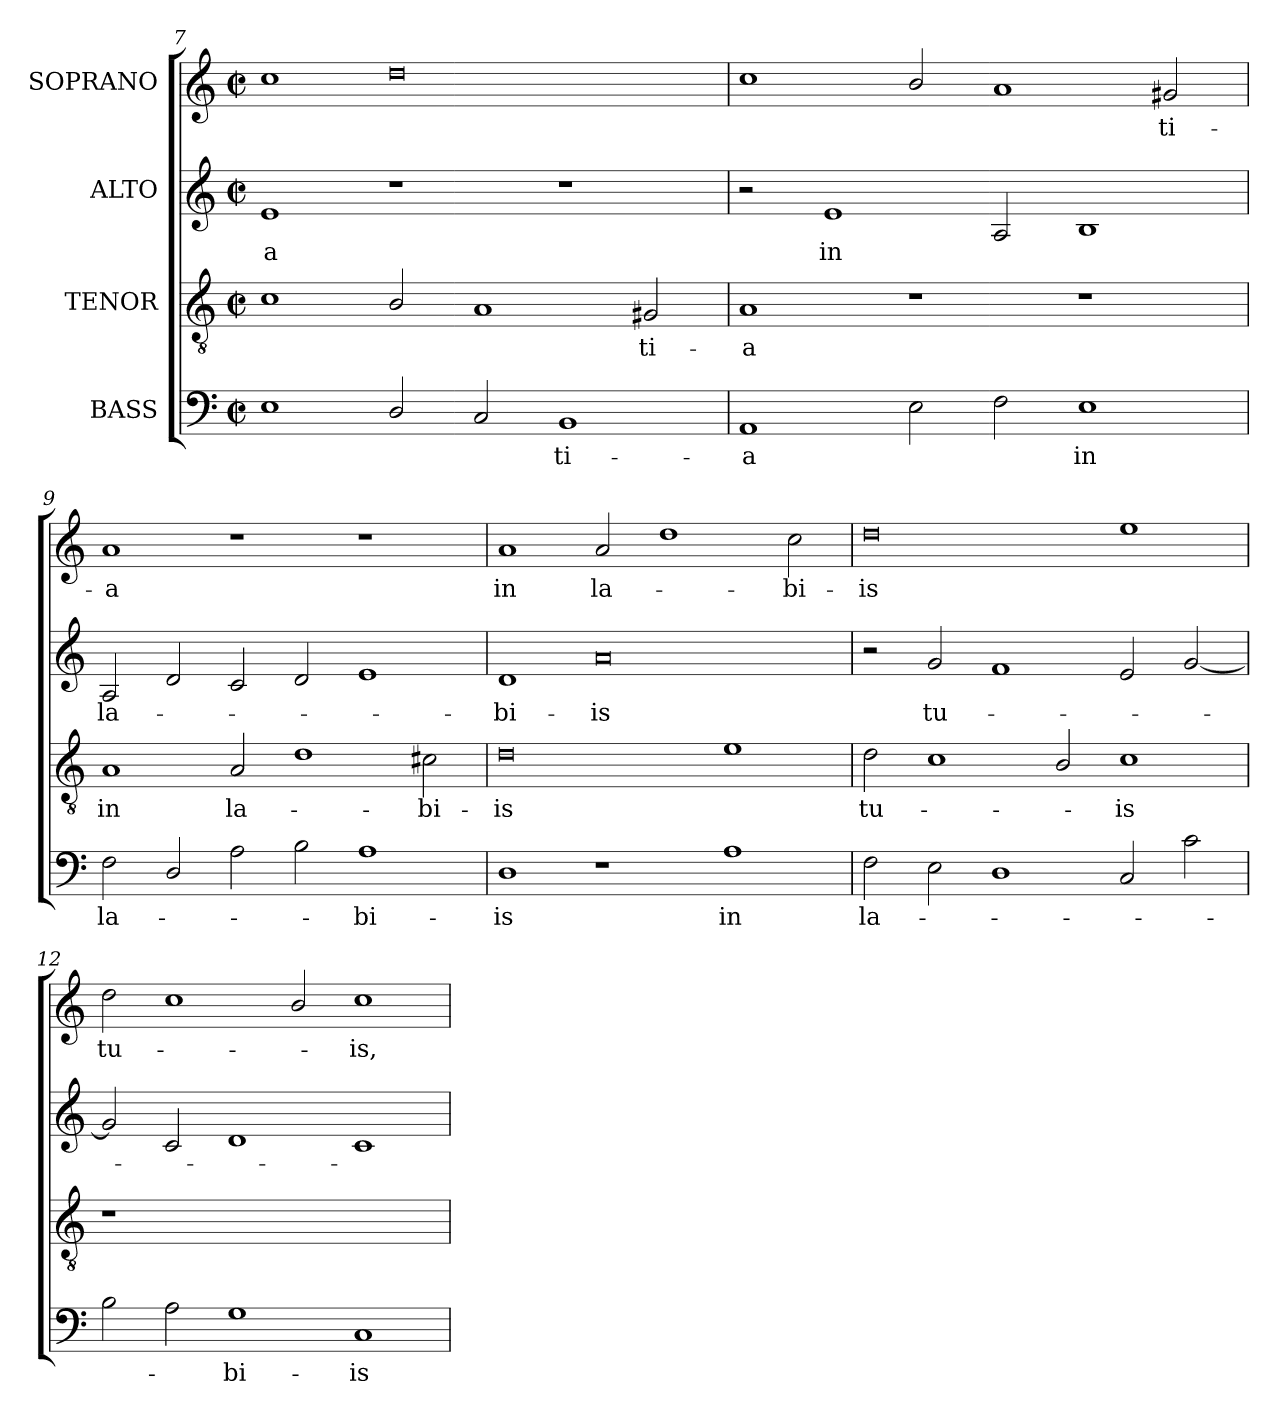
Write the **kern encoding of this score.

**kern	**text	**kern	**text	**kern	**text	**kern	**text
*part4	*part4	*part3	*part3	*part2	*part2	*part1	*part1
*staff4	*staff4	*staff3	*staff3	*staff2	*staff2	*staff1	*staff1
*I"BASS	*	*I"TENOR	*	*I"ALTO	*	*I"SOPRANO	*
*clefF4	*	*clefGv2	*	*clefG2	*	*clefG2	*
*k[]	*	*k[]	*	*k[]	*	*k[]	*
*C:	*	*C:	*	*C:	*	*C:	*
*M2/2	*	*M2/2	*	*M2/2	*	*M2/2	*
*met(c|)	*	*met(c|)	*	*met(c|)	*	*met(c|)	*
=7	=7	=7	=7	=7	=7	=7	=7
!	!	!	!	!	!LO:LY:b:rj	!	!
1E	.	1c	.	1e	-a	1cc	.
2D/	.	2B/	.	1r	.	0dd	.
2C/	.	1A	.	.	.	.	.
!	!LO:LY:b	!	!	!	!	!	!
1BB	-ti-	.	.	1r	.	.	.
!	!	!	!LO:LY:b	!	!	!	!
.	.	2G#X/	-ti-	.	.	.	.
!!LO:LB:g=z
=8	=8	=8	=8	=8	=8	=8	=8
!	!LO:LY:b:rj	!	!LO:LY:b:rj	!	!	!	!
1AA	-a	1A	-a	2r	.	1cc	.
!	!	!	!	!	!LO:LY:b	!	!
.	.	.	.	1e	in	.	.
2E\	.	1r	.	.	.	2b/	.
2F\	.	.	.	2A/	.	1a	.
!	!LO:LY:b	!	!	!	!	!	!
1E	in	1r	.	1B	.	.	.
!	!	!	!	!	!	!	!LO:LY:b
.	.	.	.	.	.	2g#X/	-ti-
=9	=9	=9	=9	=9	=9	=9	=9
!	!LO:LY:b	!	!LO:LY:b	!	!LO:LY:b	!	!LO:LY:b:rj
2F\	la-	1A	in	2A/	la-	1a	-a
2D/	.	.	.	2d/	.	.	.
!	!	!	!LO:LY:b	!	!	!	!
2A\	.	2A/	la-	2c/	.	1r	.
2B\	.	1d	.	2d/	.	.	.
!	!LO:LY:b	!	!	!	!	!	!
1A	-bi-	.	.	1e	.	1r	.
!	!	!	!LO:LY:b	!	!	!	!
.	.	2c#X\	-bi-	.	.	.	.
=10	=10	=10	=10	=10	=10	=10	=10
!	!LO:LY:b:rj	!	!LO:LY:b:rj	!	!LO:LY:b	!	!LO:LY:b
1D	-is	0d	-is	1d	-bi-	1a	in
!	!	!	!	!	!LO:LY:b:rj	!	!LO:LY:b
1r	.	.	.	0a	-is	2a/	la-
.	.	.	.	.	.	1dd	.
!	!LO:LY:b	!	!	!	!	!	!
1A	in	1e	.	.	.	.	.
!	!	!	!	!	!	!	!LO:LY:b
.	.	.	.	.	.	2cc\	-bi-
!!LO:PB:g=z
=11	=11	=11	=11	=11	=11	=11	=11
!	!LO:LY:b	!	!LO:LY:b	!	!	!	!LO:LY:b:rj
2F\	la-	2d\	tu-	2r	.	0dd	-is
!	!	!	!	!	!LO:LY:b	!	!
2E\	.	1c	.	2g/	tu-	.	.
1D	.	.	.	1f	.	.	.
.	.	2B/	.	.	.	.	.
!	!	!	!LO:LY:b:rj	!	!	!	!
2C/	.	1c	-is	2e/	.	1ee	.
2c\	.	.	.	[<2g/	.	.	.
=12	=12	=12	=12	=12	=12	=12	=12
!	!	!LO:N:vis=1	!	!	!	!	!LO:LY:b
2B\	.	1r	.	2g/]	.	2dd\	tu-
2A\	.	.	.	2c/	.	1cc	.
!	!LO:LY:b	!	!	!	!	!	!
1G	-bi-	0ryy	.	1d	.	.	.
.	.	.	.	.	.	2b/	.
!	!LO:LY:b	!	!	!	!	!	!LO:LY:b
1C	-is	.	.	1c	.	1cc	-is,
=	=	=	=	=	=	=	=
*-	*-	*-	*-	*-	*-	*-	*-
